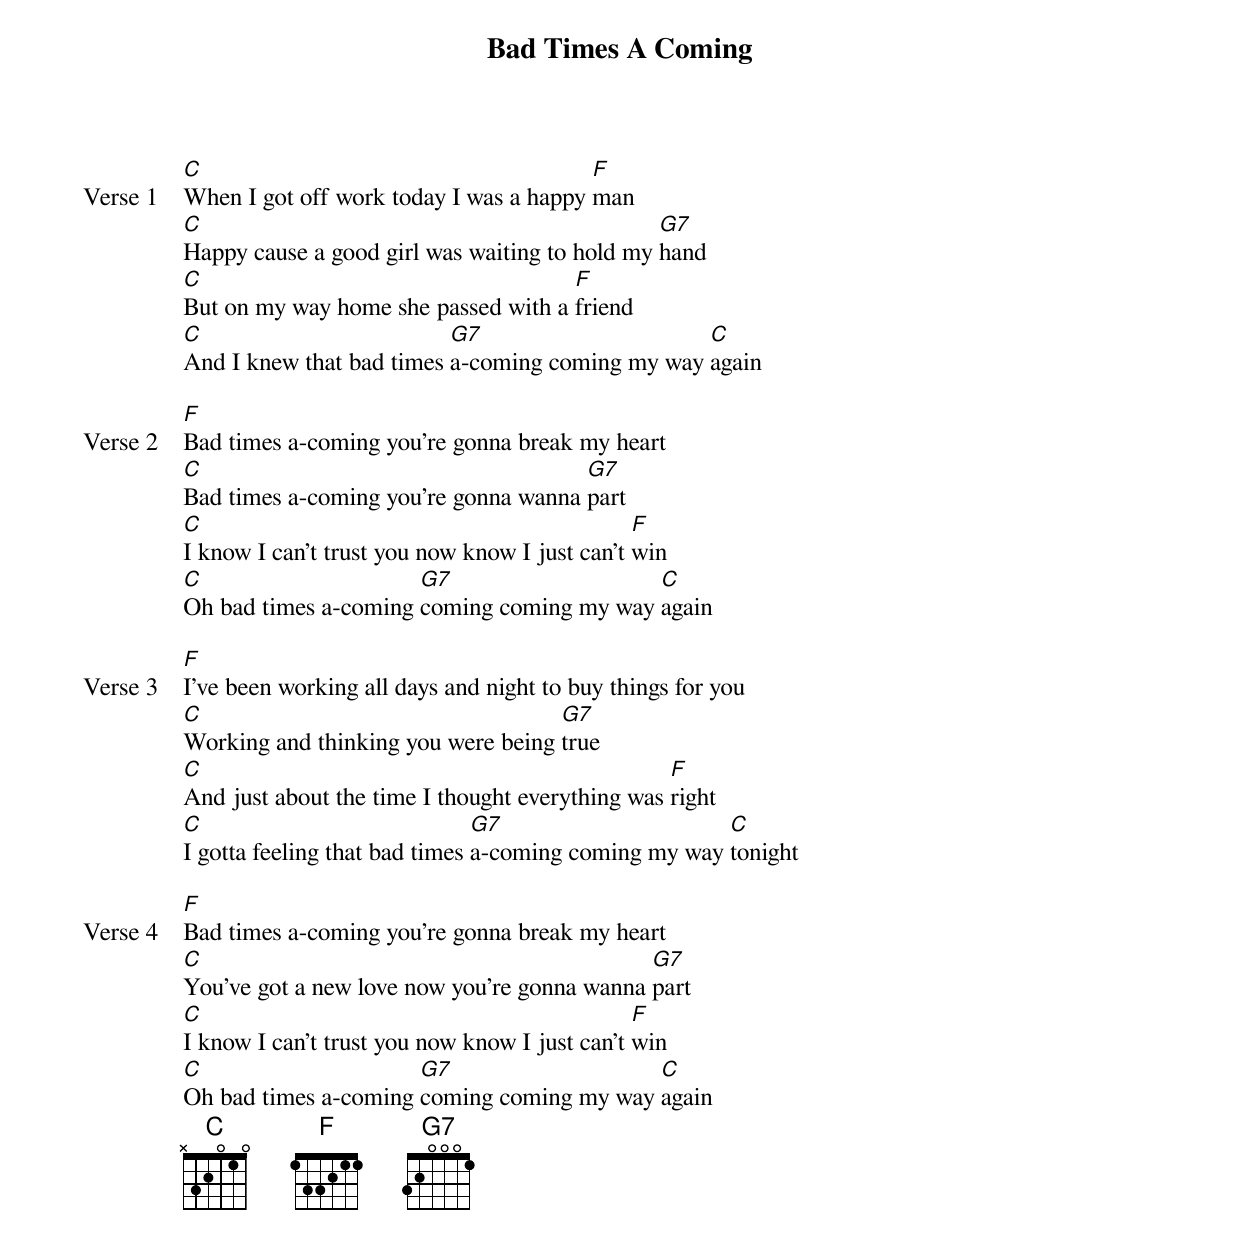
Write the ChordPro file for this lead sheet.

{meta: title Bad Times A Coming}
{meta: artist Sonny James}

{start_of_verse: Verse 1}
[C]When I got off work today I was a happy [F]man
[C]Happy cause a good girl was waiting to hold my [G7]hand
[C]But on my way home she passed with a [F]friend
[C]And I knew that bad times [G7]a-coming coming my way [C]again
{end_of_verse}

{start_of_verse: Verse 2}
[F]Bad times a-coming you’re gonna break my heart
[C]Bad times a-coming you’re gonna wanna [G7]part
[C]I know I can’t trust you now know I just can’t [F]win
[C]Oh bad times a-coming [G7]coming coming my way [C]again
{end_of_verse}

{start_of_verse: Verse 3}
[F]I’ve been working all days and night to buy things for you
[C]Working and thinking you were being [G7]true
[C]And just about the time I thought everything was [F]right
[C]I gotta feeling that bad times [G7]a-coming coming my way [C]tonight
{end_of_verse}

{start_of_verse: Verse 4}
[F]Bad times a-coming you’re gonna break my heart
[C]You’ve got a new love now you’re gonna wanna [G7]part
[C]I know I can’t trust you now know I just can’t [F]win
[C]Oh bad times a-coming [G7]coming coming my way [C]again
{end_of_verse}
